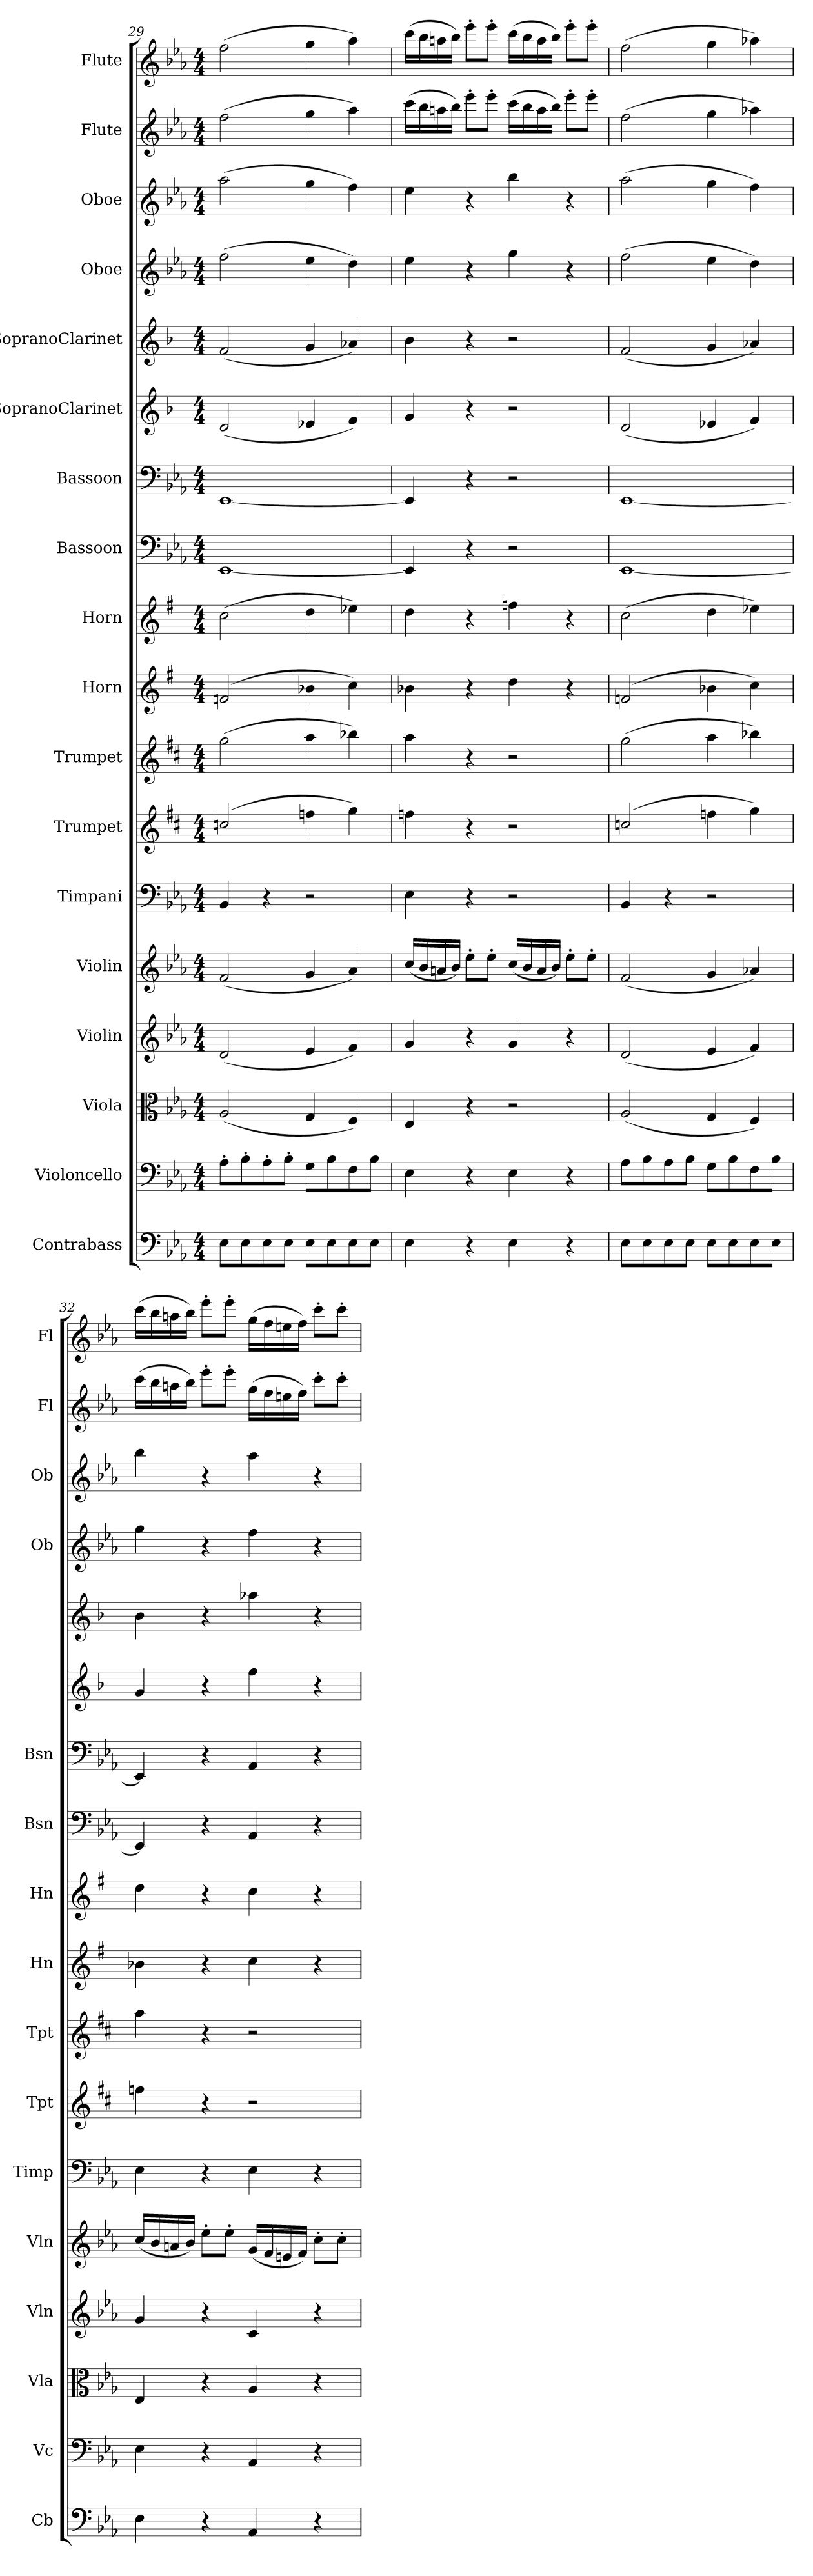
**kern	**kern	**kern	**kern	**kern	**kern	**kern	**kern	**kern	**kern	**kern	**kern	**kern	**kern	**kern	**kern	**kern	**kern
*part18	*part17	*part16	*part15	*part14	*part13	*part12	*part11	*part10	*part9	*part8	*part7	*part6	*part5	*part4	*part3	*part2	*part1
*staff18	*staff17	*staff16	*staff15	*staff14	*staff13	*staff12	*staff11	*staff10	*staff9	*staff8	*staff7	*staff6	*staff5	*staff4	*staff3	*staff2	*staff1
*I"Contrabass	*I"Violoncello	*I"Viola	*I"Violin	*I"Violin	*I"Timpani	*I"Trumpet	*I"Trumpet	*I"Horn	*I"Horn	*I"Bassoon	*I"Bassoon	*I"SopranoClarinet	*I"SopranoClarinet	*I"Oboe	*I"Oboe	*I"Flute	*I"Flute
*I'Cb	*I'Vc	*I'Vla	*I'Vln	*I'Vln	*I'Timp	*I'Tpt	*I'Tpt	*I'Hn	*I'Hn	*I'Bsn	*I'Bsn	*	*	*I'Ob	*I'Ob	*I'Fl	*I'Fl
*clefF4	*clefF4	*clefC3	*clefG2	*clefG2	*clefF4	*clefG2	*clefG2	*clefG2	*clefG2	*clefF4	*clefF4	*clefG2	*clefG2	*clefG2	*clefG2	*clefG2	*clefG2
*ITrd7c12	*	*	*	*	*	*ITrd1c2	*ITrd1c2	*ITrd4c7	*ITrd4c7	*	*	*	*	*	*	*	*
*k[b-e-a-]	*k[b-e-a-]	*k[b-e-a-]	*k[b-e-a-]	*k[b-e-a-]	*k[b-e-a-]	*k[]	*k[]	*k[]	*k[]	*k[b-e-a-]	*k[b-e-a-]	*k[b-]	*k[b-]	*k[b-e-a-]	*k[b-e-a-]	*k[b-e-a-]	*k[b-e-a-]
*M4/4	*M4/4	*M4/4	*M4/4	*M4/4	*M4/4	*M4/4	*M4/4	*M4/4	*M4/4	*M4/4	*M4/4	*M4/4	*M4/4	*M4/4	*M4/4	*M4/4	*M4/4
=29	=29	=29	=29	=29	=29	=29	=29	=29	=29	=29	=29	=29	=29	=29	=29	=29	=29
8EE-\L	8A-'\L	(<2A-/	(<2d/	(<2f/	4BB-/	(>2b-X/	(>2ff\	(>2B-X/	(>2f\	[1EE-	[1EE-	(<2d/	(<2f/	(>2ff\	(>2aa-\	(>2ff\	(>2ff\
8EE-\	8B-'\	.	.	.	.	.	.	.	.	.	.	.	.	.	.	.	.
8EE-\	8A-'\	.	.	.	4r	.	.	.	.	.	.	.	.	.	.	.	.
8EE-\J	8B-'\J	.	.	.	.	.	.	.	.	.	.	.	.	.	.	.	.
8EE-\L	8G\L	4G/	4e-/	4g/	2r	4ee-X\	4gg\	4e-X\	4g\	.	.	4e-X/	4g/	4ee-\	4gg\	4gg\	4gg\
8EE-\	8B-\	.	.	.	.	.	.	.	.	.	.	.	.	.	.	.	.
8EE-\	8F\	4F/)	4f/)	4a-/)	.	4ff\)	4aa-X\)	4f\)	4a-X\)	.	.	4f/)	4a-X/)	4dd\)	4ff\)	4aa-\)	4aa-\)
8EE-\J	8B-\J	.	.	.	.	.	.	.	.	.	.	.	.	.	.	.	.
=30	=30	=30	=30	=30	=30	=30	=30	=30	=30	=30	=30	=30	=30	=30	=30	=30	=30
4EE-\	4E-\	4E-/	4g/	(<16cc/LL	4E-\	4ee-X\	4gg\	4e-X\	4g\	4EE-/]	4EE-/]	4g/	4b-\	4ee-\	4ee-\	(>16ccc\LL	(>16ccc\LL
.	.	.	.	16b-/	.	.	.	.	.	.	.	.	.	.	.	16bb-\	16bb-\
.	.	.	.	16an/	.	.	.	.	.	.	.	.	.	.	.	16aan\	16aan\
.	.	.	.	16b-/JJ)	.	.	.	.	.	.	.	.	.	.	.	16bb-\JJ)	16bb-\JJ)
4r	4r	4r	4r	8ee-'\L	4r	4r	4r	4r	4r	4r	4r	4r	4r	4r	4r	8eee-'\L	8eee-'\L
.	.	.	.	8ee-'\J	.	.	.	.	.	.	.	.	.	.	.	8eee-'\J	8eee-'\J
4EE-\	4E-\	2r	4g/	(<16cc/LL	2r	2r	2r	4g\	4b-X\	2r	2r	2r	2r	4gg\	4bb-\	(>16ccc\LL	(>16ccc\LL
.	.	.	.	16b-/	.	.	.	.	.	.	.	.	.	.	.	16bb-\	16bb-\
.	.	.	.	16a/	.	.	.	.	.	.	.	.	.	.	.	16aa\	16aa\
.	.	.	.	16b-/JJ)	.	.	.	.	.	.	.	.	.	.	.	16bb-\JJ)	16bb-\JJ)
4r	4r	.	4r	8ee-'\L	.	.	.	4r	4r	.	.	.	.	4r	4r	8eee-'\L	8eee-'\L
.	.	.	.	8ee-'\J	.	.	.	.	.	.	.	.	.	.	.	8eee-'\J	8eee-'\J
=31	=31	=31	=31	=31	=31	=31	=31	=31	=31	=31	=31	=31	=31	=31	=31	=31	=31
8EE-\L	8A-\L	(<2A-/	(<2d/	(<2f/	4BB-/	(>2b-X/	(>2ff\	(>2B-X/	(>2f\	[1EE-	[1EE-	(<2d/	(<2f/	(>2ff\	(>2aa-\	(>2ff\	(>2ff\
8EE-\	8B-\	.	.	.	.	.	.	.	.	.	.	.	.	.	.	.	.
8EE-\	8A-\	.	.	.	4r	.	.	.	.	.	.	.	.	.	.	.	.
8EE-\J	8B-\J	.	.	.	.	.	.	.	.	.	.	.	.	.	.	.	.
8EE-\L	8G\L	4G/	4e-/	4g/	2r	4ee-X\	4gg\	4e-X\	4g\	.	.	4e-X/	4g/	4ee-\	4gg\	4gg\	4gg\
8EE-\	8B-\	.	.	.	.	.	.	.	.	.	.	.	.	.	.	.	.
8EE-\	8F\	4F/)	4f/)	4a-X/)	.	4ff\)	4aa-X\)	4f\)	4a-X\)	.	.	4f/)	4a-X/)	4dd\)	4ff\)	4aa-X\)	4aa-X\)
8EE-\J	8B-\J	.	.	.	.	.	.	.	.	.	.	.	.	.	.	.	.
=32	=32	=32	=32	=32	=32	=32	=32	=32	=32	=32	=32	=32	=32	=32	=32	=32	=32
4EE-\	4E-\	4E-/	4g/	(<16cc/LL	4E-\	4ee-X\	4gg\	4e-X\	4g\	4EE-/]	4EE-/]	4g/	4b-\	4gg\	4bb-\	(>16ccc\LL	(>16ccc\LL
.	.	.	.	16b-/	.	.	.	.	.	.	.	.	.	.	.	16bb-\	16bb-\
.	.	.	.	16an/	.	.	.	.	.	.	.	.	.	.	.	16aan\	16aan\
.	.	.	.	16b-/JJ)	.	.	.	.	.	.	.	.	.	.	.	16bb-\JJ)	16bb-\JJ)
4r	4r	4r	4r	8ee-'\L	4r	4r	4r	4r	4r	4r	4r	4r	4r	4r	4r	8eee-'\L	8eee-'\L
.	.	.	.	8ee-'\J	.	.	.	.	.	.	.	.	.	.	.	8eee-'\J	8eee-'\J
4AAA-/	4AA-/	4A-/	4c/	(<16g/LL	4E-\	2r	2r	4f\	4f\	4AA-/	4AA-/	4ff\	4aa-X\	4ff\	4aa-\	(>16gg\LL	(>16gg\LL
.	.	.	.	16f/	.	.	.	.	.	.	.	.	.	.	.	16ff\	16ff\
.	.	.	.	16en/	.	.	.	.	.	.	.	.	.	.	.	16een\	16een\
.	.	.	.	16f/JJ)	.	.	.	.	.	.	.	.	.	.	.	16ff\JJ)	16ff\JJ)
4r	4r	4r	4r	8cc'\L	4r	.	.	4r	4r	4r	4r	4r	4r	4r	4r	8ccc'\L	8ccc'\L
.	.	.	.	8cc'\J	.	.	.	.	.	.	.	.	.	.	.	8ccc'\J	8ccc'\J
=	=	=	=	=	=	=	=	=	=	=	=	=	=	=	=	=	=
*-	*-	*-	*-	*-	*-	*-	*-	*-	*-	*-	*-	*-	*-	*-	*-	*-	*-
